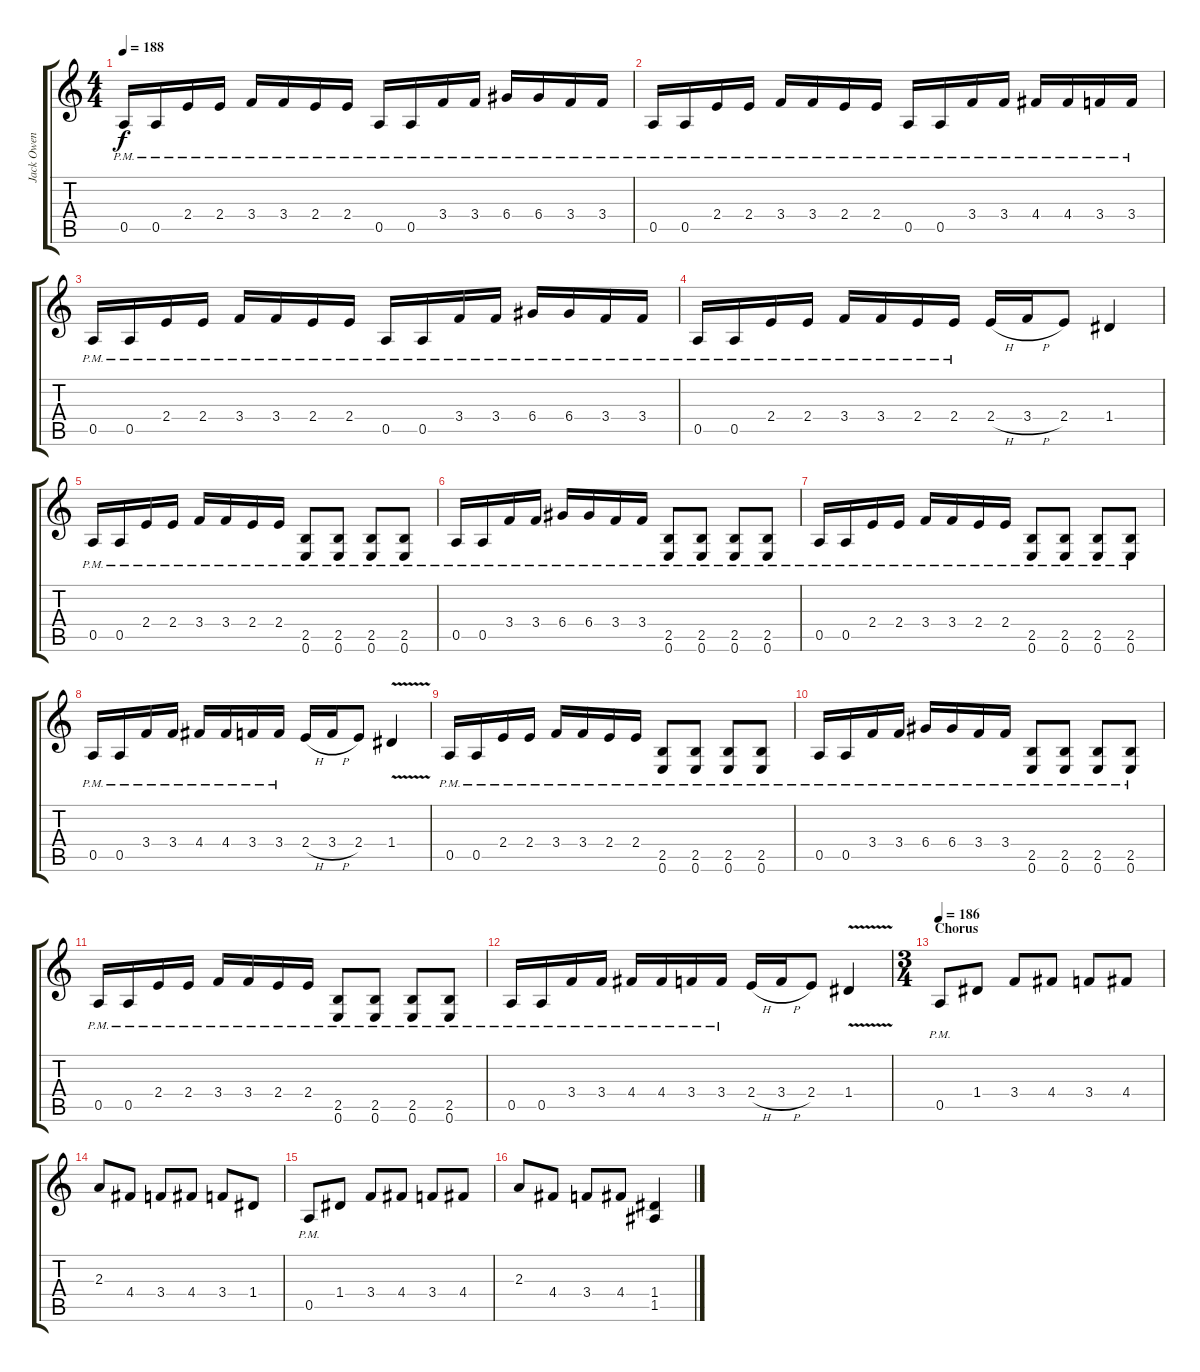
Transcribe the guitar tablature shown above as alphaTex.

\track ("Jack Owen" "Jack Owen") {instrument distortionguitar}
\staff {score tabs}
\tuning (E4 B3 G3 D3 A2 E2) {hide}
\ts (4 4)
\tempo 188
\clef g2
\ks c
0.5{pm}.16{dy f} 0.5{pm}.16 2.4{pm}.16 2.4{pm}.16 3.4{pm}.16 3.4{pm}.16 2.4{pm}.16 2.4{pm}.16 0.5{pm}.16 0.5{pm}.16 3.4{pm}.16 3.4{pm}.16 6.4{pm}.16 6.4{pm}.16 3.4{pm}.16 3.4{pm}.16 |
0.5{pm}.16 0.5{pm}.16 2.4{pm}.16 2.4{pm}.16 3.4{pm}.16 3.4{pm}.16 2.4{pm}.16 2.4{pm}.16 0.5{pm}.16 0.5{pm}.16 3.4{pm}.16 3.4{pm}.16 4.4{pm}.16 4.4{pm}.16 3.4{pm}.16 3.4{pm}.16 |
0.5{pm}.16 0.5{pm}.16 2.4{pm}.16 2.4{pm}.16 3.4{pm}.16 3.4{pm}.16 2.4{pm}.16 2.4{pm}.16 0.5{pm}.16 0.5{pm}.16 3.4{pm}.16 3.4{pm}.16 6.4{pm}.16 6.4{pm}.16 3.4{pm}.16 3.4{pm}.16 |
0.5{pm}.16 0.5{pm}.16 2.4{pm}.16 2.4{pm}.16 3.4{pm}.16 3.4{pm}.16 2.4{pm}.16 2.4{pm}.16 2.4{h}.16 3.4{h}.16 2.4.8 1.4.4 |
0.5{pm}.16 0.5{pm}.16 2.4{pm}.16 2.4{pm}.16 3.4{pm}.16 3.4{pm}.16 2.4{pm}.16 2.4{pm}.16 (2.5{pm} 0.6{pm}).8 (2.5{pm} 0.6{pm}).8 (2.5{pm} 0.6{pm}).8 (2.5{pm} 0.6{pm}).8 |
0.5{pm}.16 0.5{pm}.16 3.4{pm}.16 3.4{pm}.16 6.4{pm}.16 6.4{pm}.16 3.4{pm}.16 3.4{pm}.16 (2.5{pm} 0.6{pm}).8 (2.5{pm} 0.6{pm}).8 (2.5{pm} 0.6{pm}).8 (2.5{pm} 0.6{pm}).8 |
0.5{pm}.16 0.5{pm}.16 2.4{pm}.16 2.4{pm}.16 3.4{pm}.16 3.4{pm}.16 2.4{pm}.16 2.4{pm}.16 (2.5{pm} 0.6{pm}).8 (2.5{pm} 0.6{pm}).8 (2.5{pm} 0.6{pm}).8 (2.5{pm} 0.6{pm}).8 |
0.5{pm}.16 0.5{pm}.16 3.4{pm}.16 3.4{pm}.16 4.4{pm}.16 4.4{pm}.16 3.4{pm}.16 3.4{pm}.16 2.4{h}.16 3.4{h}.16 2.4.8 1.4{v}.4 |
0.5{pm}.16 0.5{pm}.16 2.4{pm}.16 2.4{pm}.16 3.4{pm}.16 3.4{pm}.16 2.4{pm}.16 2.4{pm}.16 (2.5{pm} 0.6{pm}).8 (2.5{pm} 0.6{pm}).8 (2.5{pm} 0.6{pm}).8 (2.5{pm} 0.6{pm}).8 |
0.5{pm}.16 0.5{pm}.16 3.4{pm}.16 3.4{pm}.16 6.4{pm}.16 6.4{pm}.16 3.4{pm}.16 3.4{pm}.16 (2.5{pm} 0.6{pm}).8 (2.5{pm} 0.6{pm}).8 (2.5{pm} 0.6{pm}).8 (2.5{pm} 0.6{pm}).8 |
0.5{pm}.16 0.5{pm}.16 2.4{pm}.16 2.4{pm}.16 3.4{pm}.16 3.4{pm}.16 2.4{pm}.16 2.4{pm}.16 (2.5{pm} 0.6{pm}).8 (2.5{pm} 0.6{pm}).8 (2.5{pm} 0.6{pm}).8 (2.5{pm} 0.6{pm}).8 |
0.5{pm}.16 0.5{pm}.16 3.4{pm}.16 3.4{pm}.16 4.4{pm}.16 4.4{pm}.16 3.4{pm}.16 3.4{pm}.16 2.4{h}.16 3.4{h}.16 2.4.8 1.4{v}.4 |
\ts (3 4)
\section ("" "Chorus")
\tempo 186
0.5{pm}.8 1.4.8 3.4.8 4.4.8 3.4.8 4.4.8 |
2.3.8 4.4.8 3.4.8 4.4.8 3.4.8 1.4.8 |
0.5{pm}.8 1.4.8 3.4.8 4.4.8 3.4.8 4.4.8 |
2.3.8 4.4.8 3.4.8 4.4.8 (1.4 1.5).4
